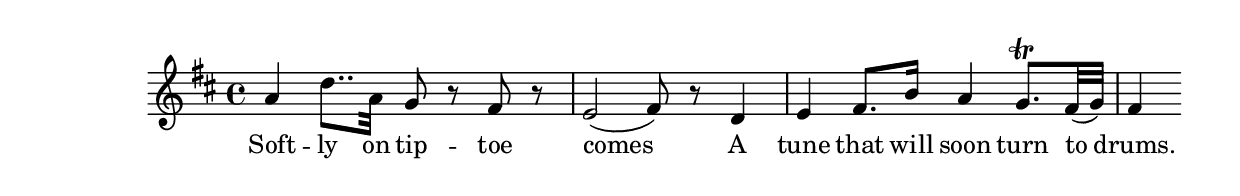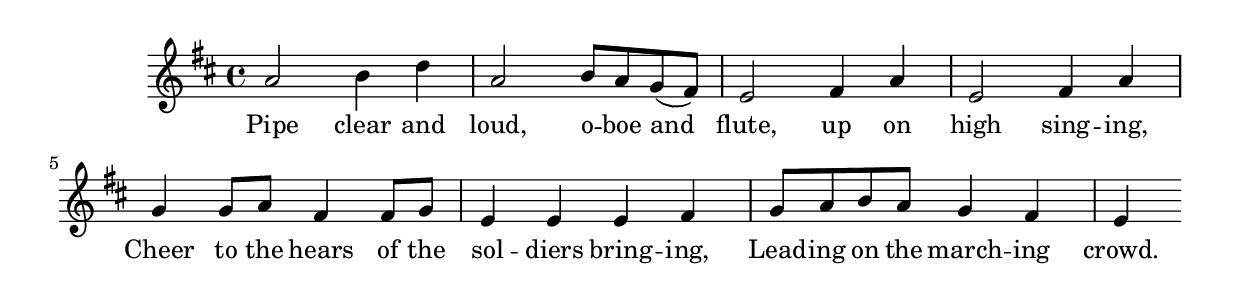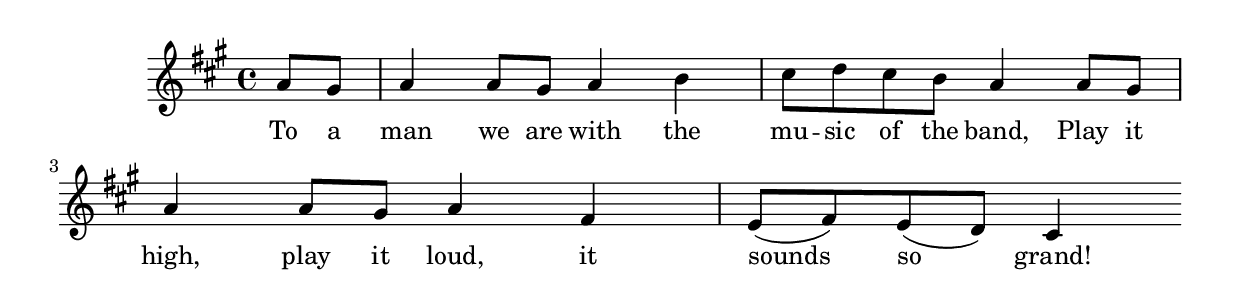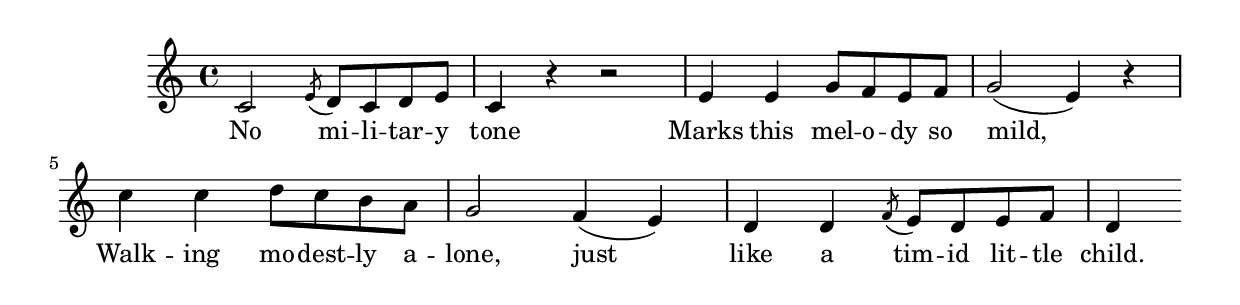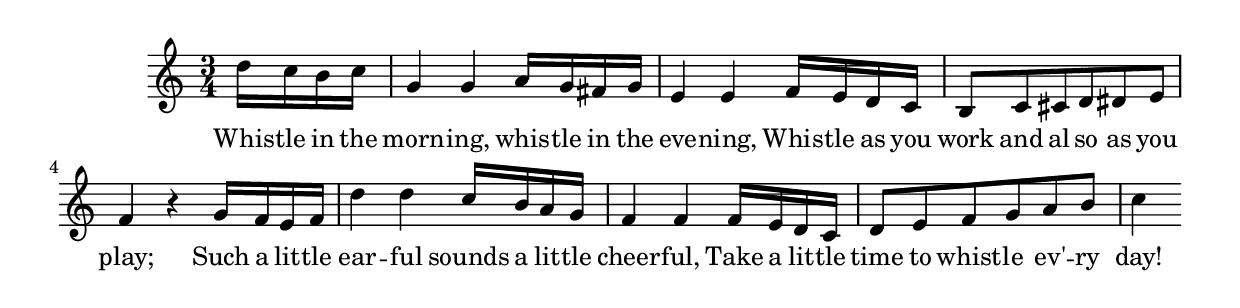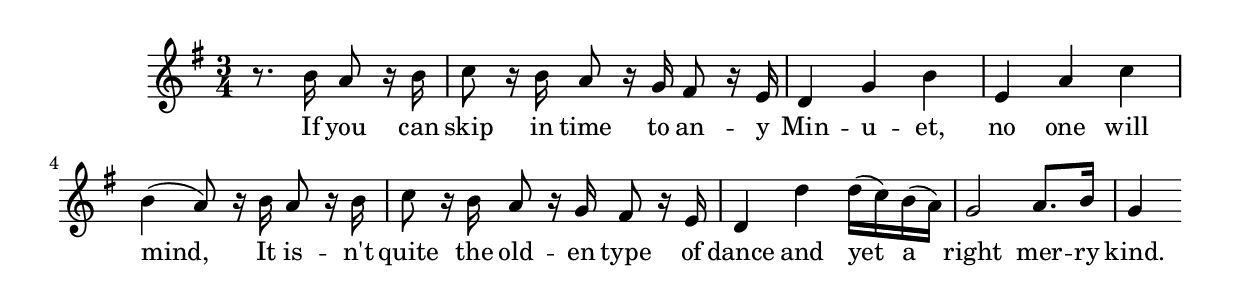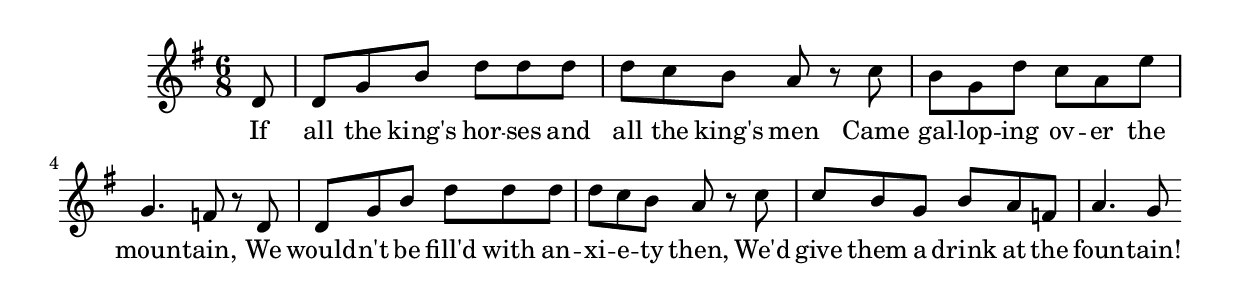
% Haydn Symphony No. 100 (Military)
\version "2.18.2"
% Movement I Melody A {{{
melody_ia = <<
    \relative c'' {
        \clef "treble"
        \key d \major
        \time 4/4
        a4 d8.. a32 g8 r8 fis r | e2( fis8) r8 d4 |
        e fis8. b16 a4 g8.\trill fis32( g) | fis4
    }
    \addlyrics {
      Soft -- ly on tip -- toe comes A tune that will soon turn to drums.
    }
>> % }}}
% Movement I Melody B {{{
melody_ib = <<
    \relative c'' {
        \clef "treble"
        \key d \major
        \time 4/4
        a2 b4 d | a2 b8 a g( fis) | e2 fis4 a | e2 fis4 a |
        g4 g8 a fis4 fis8 g | e4 e e fis | g8 a b a g4 fis | e4
    }
    \addlyrics {
      Pipe clear and loud, o -- boe and flute, up on high sing -- ing,
      Cheer to the hears of the sol -- diers bring -- ing,
      Lead -- ing on the march -- ing crowd.
    }
>> % }}}
% Movement I Melody C {{{
melody_ic = <<
    \relative c'' {
        \clef "treble"
        \key a \major
        \time 4/4
        \partial 4 a8 gis |
        a4 a8 gis a4 b | cis8 d cis b a4 a8 gis |
        a4 a8 gis a4 fis | e8( fis) e( d) cis4
    }
    \addlyrics {
      To a man we are with the mu -- sic of the band, Play it
      high, play it loud, it sounds so grand!
    }
>> % }}}
% Movement II {{{
melody_ii = <<
    \relative c' {
        \clef "treble"
        \key c \major
        \time 4/4
        c2 \slashedGrace{e8(} d8) c d e | c4 r4 r2 | e4 e g8 f e f |
        g2( e4) r4 | c'4 c d8 c b a | g2 f4( e4) |
        d4 d \slashedGrace{f8(} e) d e f | d4
    }
    \addlyrics {
      No mi -- li -- tar -- y tone Marks this mel -- o -- dy so mild,
      Walk -- ing mo -- dest -- ly a -- lone, just like a tim -- id lit -- tle child.
    }
>> % }}}
% Movement III Melody A {{{
melody_iiia = <<
    \relative c'' {
        \clef "treble"
        \key c \major
        \time 3/4
        \partial 4 d16 c b c |
        g4 g a16 g fis g | e4 e f16 e d c | b8 c cis d dis e |
        f4 r g16 f e f | d'4 d c16 b a g | f4 f f16 e d c |
        d8 e f g a b | c4
    }
    \addlyrics {
      Whis -- tle in the morn -- ing, whis -- tle in the eve -- ning,
      Whis -- tle as you work and al -- so as you play;
      Such a lit -- tle ear -- ful sounds a lit -- tle cheer -- ful, 
      Take a lit -- tle time to whist -- le ev' -- ry day!
    }
>> % }}}
% Movement III Melody B {{{
melody_iiib = <<
    \relative c'' {
        \clef "treble"
        \key g \major
        \time 3/4
        \partial 2 r8. b16 a8 r16 b16 |
        c8 r16 b16 a8 r16 g16 fis8 r16 e16 |
        d4 g b | e, a c | b4( a8) r16 b16 a8 r16 b16 |
        c8 r16 b16 a8 r16 g16 fis8 r16 e16 |
        d4 d'4 d16( c) b( a) | g2 a8. b16 | g4
    }
    \addlyrics {
      If you can skip in time to an -- y Min -- u -- et,
      no one will mind, It is -- n't quite the old -- en type
      of dance and yet a right mer -- ry kind.
    }
>> % }}}
% Movement IV {{{
melody_iv = <<
    \relative c' {
        \clef "treble"
        \key g \major
        \time 6/8
        \partial 8 d8 |
        d8 g b d d d | d8 c b a r8 c8 |
        b8 g d' c a e' | g,4. f8 r8 d8 |
        d8 g b d d d | d c b a r8 c8 |
        c8 b g b a f | a4. g8
    }
    \addlyrics {
      If all the king's hor -- ses and all the king's men
      Came gal -- lop -- ing ov -- er the moun -- tain,
      We would -- n't be fill'd with an -- xi -- e -- ty then,
      We'd give them a drink at the foun -- tain!
    }
>> % }}}

\paper { oddFooterMarkup = ##f }
\layout { ragged-right = ##f }

\book {
  \bookOutputSuffix "1a"
  \melody_ia
}
\book {
  \bookOutputSuffix "1b"
  \melody_ib
}
\book {
  \bookOutputSuffix "1c"
  \melody_ic
}
\book {
  \bookOutputSuffix "2"
  \melody_ii
}
\book {
  \bookOutputSuffix "3a"
  \melody_iiia
}
\book {
  \bookOutputSuffix "3b"
  \melody_iiib
}
\book {
  \bookOutputSuffix "4"
  \melody_iv
}
